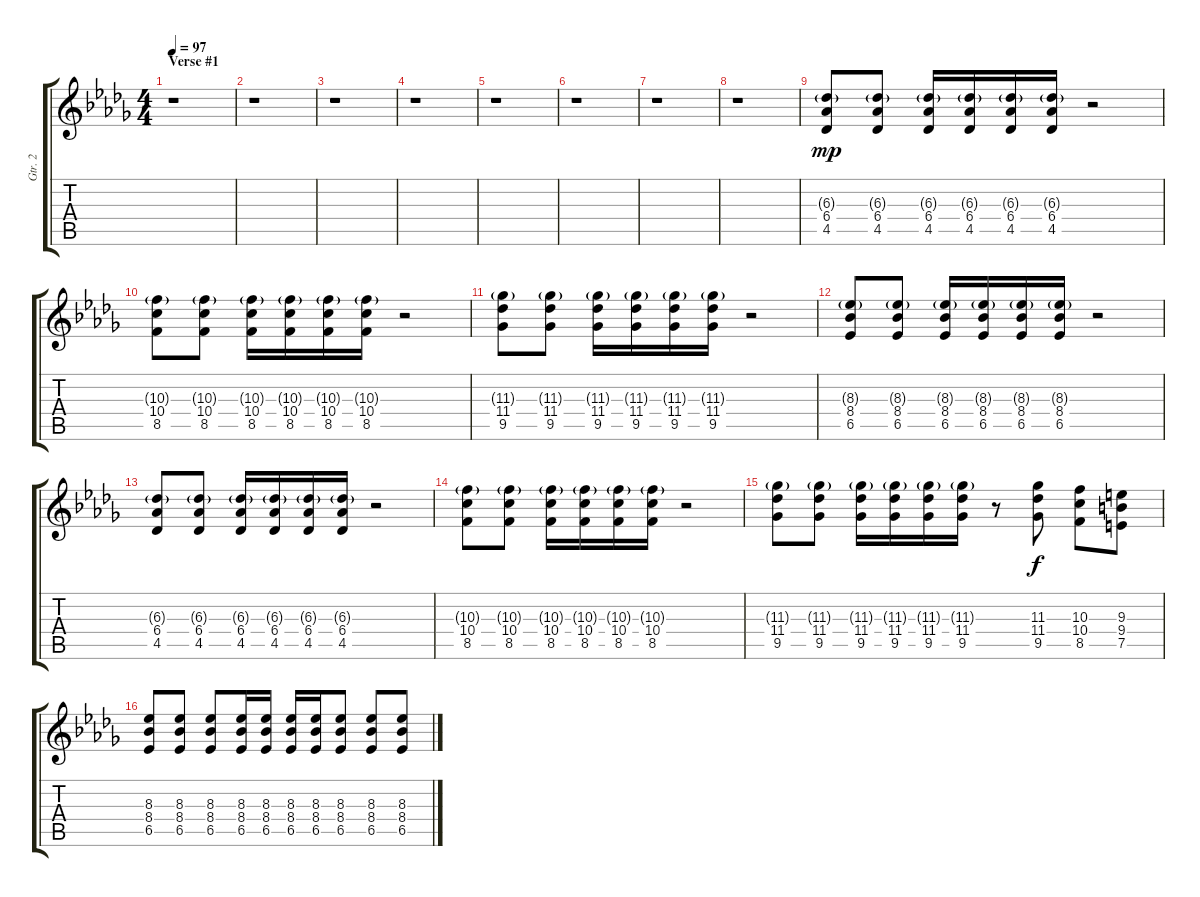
\track ("Gtr. 2" "Gtr. 2") {instrument distortionguitar}
\staff {score tabs}
\tuning (E4 B3 G3 D3 A2 E2) {hide}
\ts (4 4)
\section ("" "Verse #1")
\tempo 97
\clef g2
\ks db
r.1{dy mp instrument distortionguitar} |
r.1 |
r.1 |
r.1 |
r.1 |
r.1 |
r.1 |
r.1 |
(6.3{g} 6.4 4.5).8{instrument electricguitarclean} (6.3{g} 6.4 4.5).8 (6.3{g} 6.4 4.5).16 (6.3{g} 6.4 4.5).16 (6.3{g} 6.4 4.5).16 (6.3{g} 6.4 4.5).16 r.2 |
(10.3{g} 10.4 8.5).8 (10.3{g} 10.4 8.5).8 (10.3{g} 10.4 8.5).16 (10.3{g} 10.4 8.5).16 (10.3{g} 10.4 8.5).16 (10.3{g} 10.4 8.5).16 r.2 |
(11.3{g} 11.4 9.5).8 (11.3{g} 11.4 9.5).8 (11.3{g} 11.4 9.5).16 (11.3{g} 11.4 9.5).16 (11.3{g} 11.4 9.5).16 (11.3{g} 11.4 9.5).16 r.2 |
(8.3{g} 8.4 6.5).8 (8.3{g} 8.4 6.5).8 (8.3{g} 8.4 6.5).16 (8.3{g} 8.4 6.5).16 (8.3{g} 8.4 6.5).16 (8.3{g} 8.4 6.5).16 r.2 |
(6.3{g} 6.4 4.5).8{instrument electricguitarclean} (6.3{g} 6.4 4.5).8 (6.3{g} 6.4 4.5).16 (6.3{g} 6.4 4.5).16 (6.3{g} 6.4 4.5).16 (6.3{g} 6.4 4.5).16 r.2 |
(10.3{g} 10.4 8.5).8 (10.3{g} 10.4 8.5).8 (10.3{g} 10.4 8.5).16 (10.3{g} 10.4 8.5).16 (10.3{g} 10.4 8.5).16 (10.3{g} 10.4 8.5).16 r.2 |
(11.3{g} 11.4 9.5).8 (11.3{g} 11.4 9.5).8 (11.3{g} 11.4 9.5).16 (11.3{g} 11.4 9.5).16 (11.3{g} 11.4 9.5).16 (11.3{g} 11.4 9.5).16 r.8 (11.3 11.4 9.5).8{dy f} (10.3 10.4 8.5).8 (9.3 9.4 7.5).8 |
(8.3 8.4 6.5).8 (8.3 8.4 6.5).8 (8.3 8.4 6.5).8 (8.3 8.4 6.5).16 (8.3 8.4 6.5).16 (8.3 8.4 6.5).16 (8.3 8.4 6.5).16 (8.3 8.4 6.5).8 (8.3 8.4 6.5).8 (8.3 8.4 6.5).8
